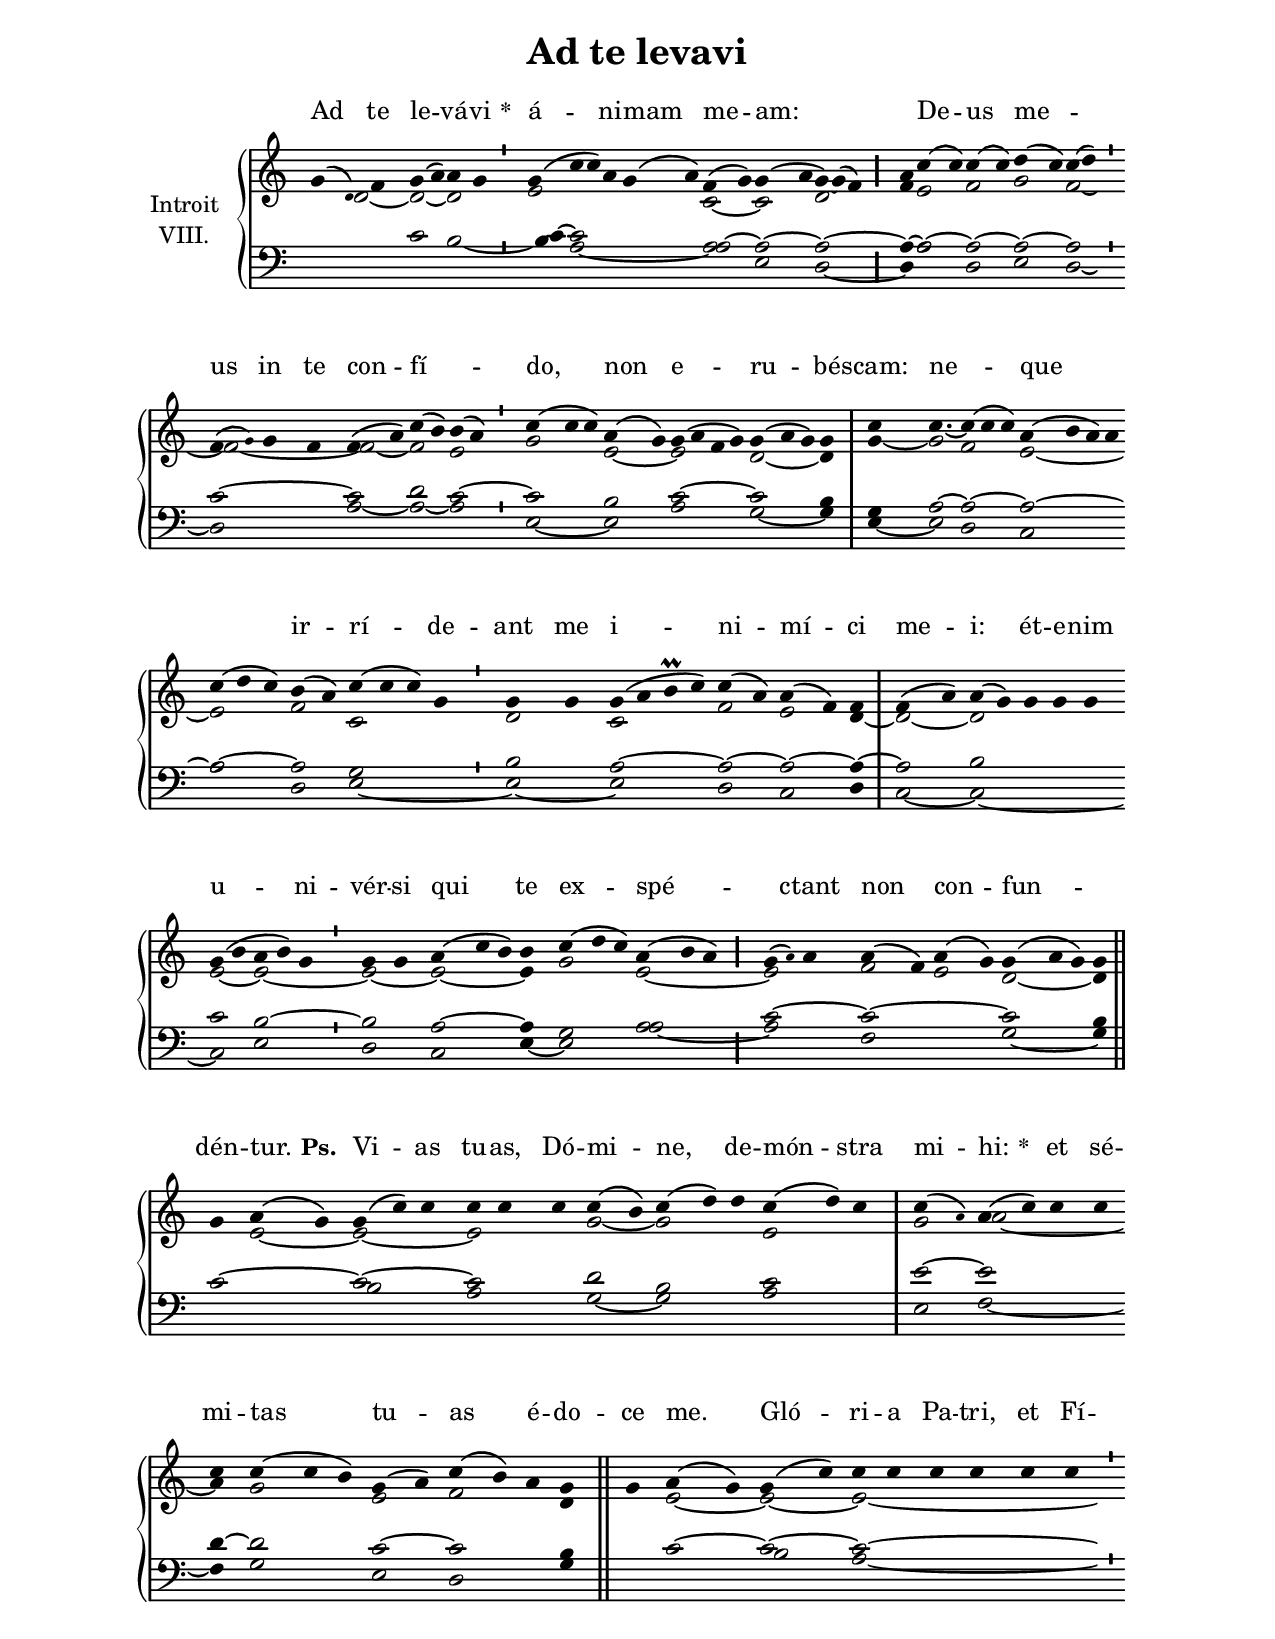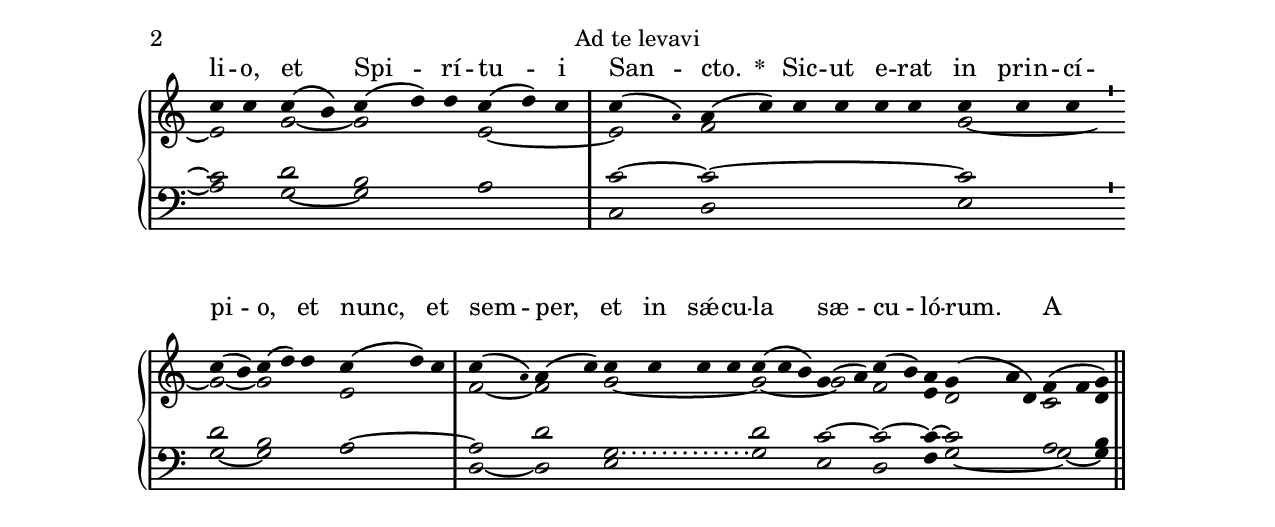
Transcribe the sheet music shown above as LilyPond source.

\version "2.18"
\include "gregorian.ly"
\include "noh2.ily"


%Page reference: page i.3
%(volume.page)

global = {
 \key g \mixolydian
 \cadenzaOn 
}

\header {
  title = \markup \center-column {"Ad te levavi" \vspace #1 }
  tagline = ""
  composer = ""
}

\paper {
 #(include-special-characters)
  oddHeaderMarkup = \markup \fill-line {
    \line {}
    \center-column {
      \on-the-fly #first-page     " "
      \on-the-fly #not-first-page "Ad te levavi"
    }
    \line { \on-the-fly #print-page-number-check-first \fromproperty #'page:page-number-string }
  }
  evenHeaderMarkup = \markup \fill-line {
    \line { \on-the-fly #print-page-number-check-first \fromproperty #'page:page-number-string }
    \center-column { "Ad te levavi" }
    \line {}
  }
}

chantText = \lyricmode {
Ad te le -- vá -- vi 
\set stanza = " * " á -- ni -- mam me -- am: _ 
De -- us me -- _ us in te con -- fí -- _ do, non e -- ru -- bé -- scam: 
ne -- que _ _ ir -- rí -- de -- ant me i -- ni -- mí -- ci me -- i: 
ét -- e -- nim u -- ni -- vér -- si qui te ex -- spé -- _ ctant 
non con -- fun -- _ dén -- tur. 
\set stanza = " Ps. " 
Vi -- as tu -- as, Dó -- mi -- ne, de -- món -- stra mi -- hi: 
\set stanza = " * " 
et sé -- mi -- tas tu -- as é -- do -- ce me. 
Gló -- ri -- a Pa -- tri, et Fí -- li -- o, et Spi -- rí -- tu -- i San -- cto. 
\set stanza = " * " 
Sic -- ut e -- rat in prin -- cí -- pi -- o, et nunc, et sem -- per, 
et in sǽ -- cu -- la sæ -- cu -- ló -- rum. A -- men. _ }

chantMusic = {
\tieDown  g'4 ( \once \tweak #'font-size #-4 d' ) f'4 g'4 ( a'4) a'4 g'4 \divisioMinima
 g'4 ( c''4 c''4) a'4 g'4 ( a'4) f'4 ( g'4) g'4 ( a'4 g'4) ~ g'4 ( f'4) \divisioMaior
 a'4 c''4 ( c''4) c''4 ( c''4) d''4 ( c''4) c''4 ( d''4) \divisioMinima \forceBreak

 f'4 ( \once \tweak #'font-size #-4 g' ) g'4 f'4 f'4 ( a'4) c''4 ( b'4) b'4 ( a'4) \divisioMinima
 c''4 ( c''4 c''4) a'4 ( g'4) g'4 ( a'4 f'4 g'4) g'4 ( a'4 g'4) g'4 \divisioMaxima
 c''4 c''4. ~ c''4 ( c''4 c''4) a'4 ( b'4 a'4) a'4 \forceBreak
 c''4 ( d''4 c''4) b'4 ( a'4) c''4 ( c''4 c''4) g'4 \divisioMinima
 g'4 g'4 g'4 ( a'4 b'\prall c''4) c''4 ( a'4) a'4 ( f'4) f'4 \divisioMaxima
 f'4 ( a'4) a'4 ( g'4) g'4 g'4 g'4 \forceBreak
 g'4 ( b'4 a'4 b'4) g'4 \divisioMinima
 g'4 g'4 a'4 ( c''4 b'4) b'4 c''4 ( d''4 c''4) a'4 ( b'4 a'4) \divisioMaior
 g'4 ( \once \tweak #'font-size #-4 a' ) a'4 a'4 ( f'4) a'4 ( g'4) g'4 ( a'4 g'4) g'4 \finalis \forceBreak

 g'4 a'4 ( g'4) g'4 ( c''4) c''4 c''4 c''4 c''4 c''4 ( b'4) c''4 ( d''4) d''4 c''4 ( d''4) c''4 \divisioMaxima
 c''4 ( \once \tweak #'font-size #-4 a' ) a'4 ( c''4) c''4 c''4 \forceBreak
 c''4 c''4 ( c''4 b'4) g'4 ( a'4) c''4 ( b'4) a'4 g'4 \finalis
 g'4 a'4 ( g'4) g'4 ( c''4) c''4 c''4 c''4 c''4 c''4 c''4 \divisioMinima \forceBreak

 c''4 c''4 c''4 ( b'4) c''4 ( d''4) d''4 c''4 ( d''4) c''4 \divisioMaxima
 c''4 ( \once \tweak #'font-size #-4 a' ) a'4 ( c''4) c''4 c''4 c''4 c''4 c''4 c''4 c''4 \divisioMinima \forceBreak

 c''4 ( b'4) c''4 ( d''4) d''4 c''4 ( d''4) c''4 \divisioMaxima
 c''4 ( \once \tweak #'font-size #-4 a' ) a'4 ( c''4) c''4 c''4 c''4 c''4 c''4 ( c''4 b'4) g'4 ( a'4) c''4 ( b'4) a'4 g'4 ( a'4 d'4) f'4 ( f'4 g'4) \finalis

}

altoMusic = {
r4 d'2 ~ d'2 ~ d'2 \divisioMinima
e'2*6/2 c'2 ~ c'2 d'2*3/2 \divisioMaior
f'4 e'2 f'2 g'2 f'2 ~ \divisioMinima
f'2*4/2 ~ f'2 ~ f'2 e'2 \divisioMinima
g'2*3/2 e'2 ~ e'2*4/2 d'2*3/2 ~ d'4 \divisioMaxima
g'4 ~ g'2*3/4 f'2*3/2 e'2*4/2 ~ e'2*3/2 f'2 c'2*4/2 \divisioMinima
d'2 c'2*4/2 f'2 e'2 d'4 ~ \divisioMaxima
d'2 ~ d'2*5/2 e'2 ~ e'2*3/2 ~ \divisioMinima
e'2 ~ e'2*3/2 ~ e'4 g'2*3/2 e'2*3/2 ~ \divisioMaior
e'2*3/2 f'2 e'2 d'2*3/2 ~ d'4 \finalis
r4 e'2 ~ e'2*3/2 ~ e'2*3/2 g'2 ~ g'2*3/2 e'2*3/2 \divisioMaxima
g'2 a'2*4/2 ~ a'4 g'2*3/2 e'2 f'2*3/2 d'4 \finalis
r4 e'2 ~ e'2 ~ e'2*6/2 ~ \divisioMinima
e'2 g'2 ~ g'2*3/2 e'2*3/2 ~ \divisioMaxima
e'2 f'2*6/2 g'2*3/2 ~ \divisioMinima
g'2 ~ g'2*3/2 e'2*3/2 \divisioMaxima
f'2 ~ f'2 g'2*4/2 ~ g'2*3/2 ~ g'2 f'2 e'4 d'2*3/2 c'2 d'4 \finalis
}

tenorMusic = {
r2*7/2 \divisioMinima
\shiftRightB c'4 ~ c'2*5/2 \shiftRight a2 ~ a2 ~ a2*3/2 ~ \divisioMaior
a4 ~ a2 ~ a2 ~ a2 ~ a2 \divisioMinima
c'2*4/2 ~ c'2 d'2 c'2 ~ \divisioMinima
c'2*3/2 b2 c'2*4/2 ~ c'2*3/2 b4 \divisioMaxima
g4 a2*3/4 ~ a2*3/2 ~ a2*4/2 ~ a2*3/2 ~ a2 g2*4/2 \divisioMinima
b2 a2*4/2 ~ a2 ~ a2 ~ a4 ~ \divisioMaxima
a2 b2*5/2 c'2 b2*3/2 ~ \divisioMinima
b2 a2*3/2 ~ a4 g2*3/2 a2*3/2 \divisioMaior
c'2*3/2 ~ c'2*4/2 ~ c'2*3/2 b4 \finalis
c'2*3/2 ~ c'2*3/2 ~ c'2*3/2 d'2 b2*3/2 c'2*3/2 \divisioMaxima
e'2 ~ e'2*4/2 d'4 ~ d'2*3/2 c'2 ~ c'2*3/2 b4 \finalis
r4 c'2 ~ c'2 ~ c'2*6/2 ~ \divisioMinima
c'2 d'2 b2*3/2 a2*3/2 \divisioMaxima
c'2 ~ c'2*6/2 ~ c'2*3/2 \divisioMinima
d'2 b2*3/2 a2*3/2 ~ \divisioMaxima
a2 d'2 g2*4/2 d'2*3/2 c'2 ~ c'2 ~ c'4 ~ c'2*3/2 a2 b4 \finalis
}

bassMusic = {
r2*3/2 c'2 b2 ~ \divisioMinima
b4 a2*5/2 ~ a2 e2 d2*3/2 ~ \divisioMaior
d4 a2 d2 e2 d2 ~ \divisioMinima
d2*4/2 a2 ~ a2 ~ a2 \divisioMinima
e2*3/2 ~ e2 a2*4/2 g2*3/2 ~ g4 \divisioMaxima
e4 ~ e2*3/4 d2*3/2 c2*4/2 a2*3/2 d2 e2*4/2 ~ \divisioMinima
e2 ~ e2*4/2 d2 c2 d4 \divisioMaxima
c2 ~ c2*5/2 ~ c2 e2*3/2 \divisioMinima
d2 c2*3/2 e4 ~ e2*3/2 \shiftRight a2*3/2 ~ \divisioMaior
a2*3/2 f2*4/2 g2*3/2 ~ g4 \finalis
r2*3/2 b2*3/2 a2*3/2 g2 ~ g2*3/2 a2*3/2 \divisioMaxima
e2 f2*4/2 ~ f4 g2*3/2 e2 d2*3/2 g4 \finalis
r2*3/2 b2 a2*6/2 ~ \divisioMinima
a2 g2 ~ g2*3/2 a2*3/2 \divisioMaxima
c2 d2*6/2 e2*3/2 \divisioMinima
g2 ~ g2*3/2 a2*3/2 \divisioMaxima
d2 ~ d2 e2*4/2 g2*3/2 e2 d2 f4 g2*3/2 ~ g2 ~ g4 \finalis
}

voiceLines = {
\voiceLineStyle


s2*387/4
\voiceLine "down" "down" g2*4/2 g2*3/2
}

\score{
  <<
    \new GrandStaff <<
      \set GrandStaff.autoBeaming = ##f
      \set GrandStaff.instrumentName = \markup \center-column {
        "Introit"
        "VIII."
      }
      \new Staff = up <<
        \new Voice = "chant" {
          \voiceOne \global \chantMusic
        }
        \new Voice {
          \voiceTwo \global \altoMusic
        }
      >>

      \new Staff = down <<
        \clef bass
        \new Voice {
          \voiceOne \global \tenorMusic
        }
        \new Voice {
          \voiceTwo \global \bassMusic
        }
	\new Voice {
        \voiceThree \global \voiceLines
        }
      >>
    >>
    \new Lyrics \lyricsto chant {
      \chantText
    }
  >>
  \layout{
  }
  \midi{
    \tempo 4 = 125
  }
}
